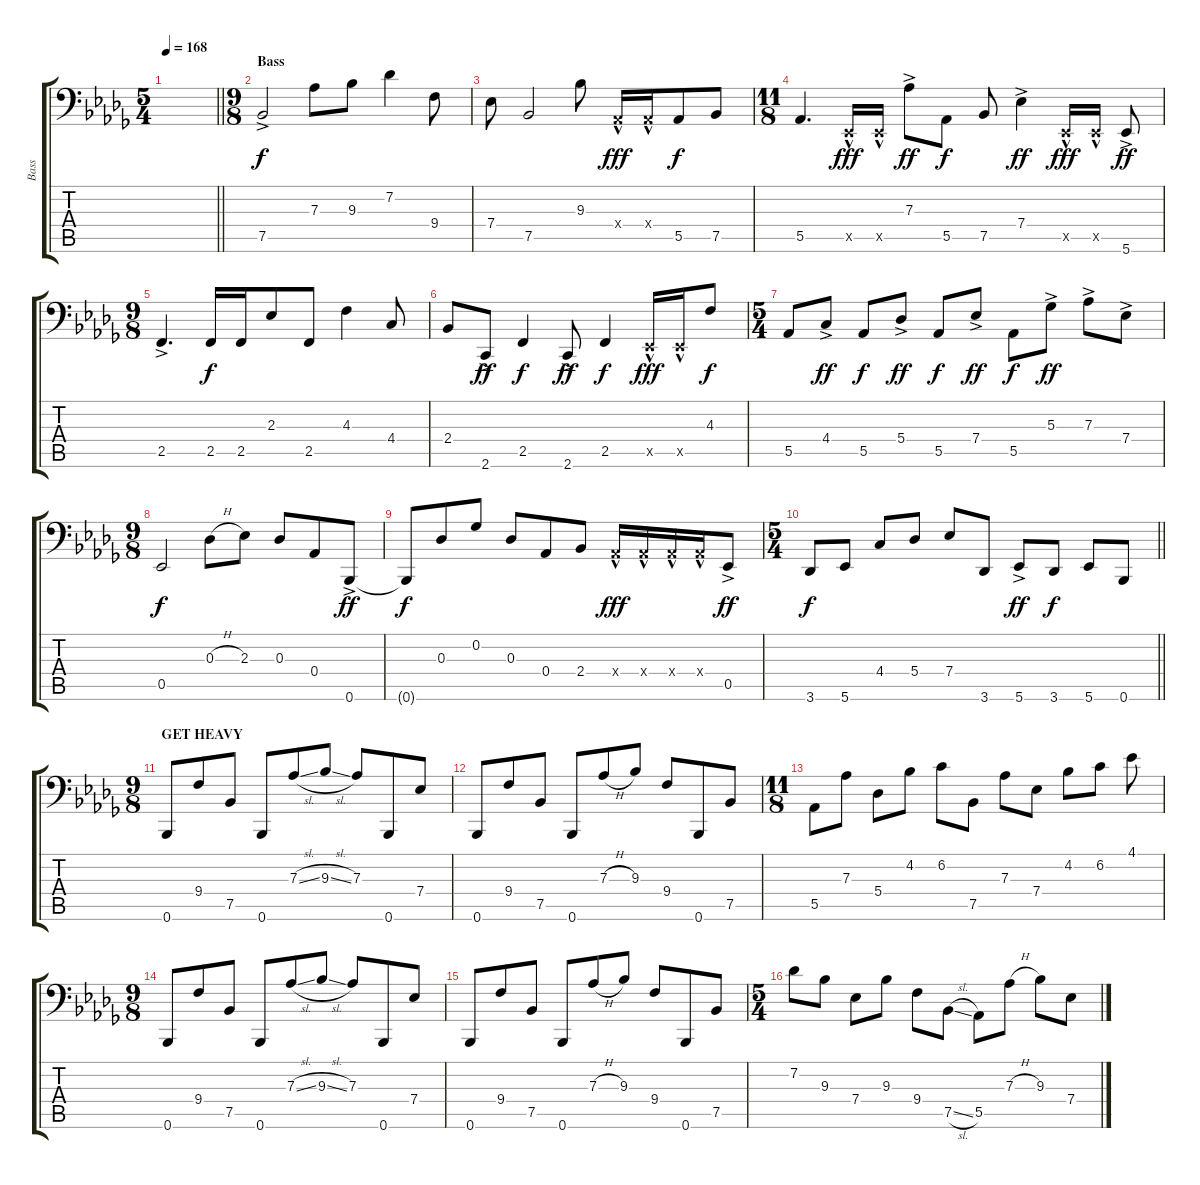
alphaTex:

\track ("Bass" "Bass") {instrument electricbassfinger}
\staff {score tabs}
\tuning (B2 Gb2 Db2 Ab1 Eb1 Bb0) {hide}
\ts (5 4)
\tempo 168
\clef f4
\barLineRight lightlight
\ks bbminor
|
\ts (9 8)
\section ("" "Bass")
7.5{ac}.2 7.3.8{dy f} 9.3.8 7.2.4 9.4.8 |
7.4.8 7.5.2 9.3.8 0.4{hac x}.16{dy fff} 0.4{hac x}.16 5.5.8{dy f} 7.5.8 |
\ts (11 8)
5.5.4{d} 0.5{hac x}.16{dy fff} 0.5{hac x}.16 7.3{ac}.8{dy ff} 5.5.8{dy f} 7.5.8 7.4{ac}.4{dy ff} 0.5{hac x}.16{dy fff} 0.5{hac x}.16 5.6{ac}.8{dy ff} |
\ts (9 8)
2.5{ac}.4{d} 2.5.16{dy f} 2.5.16 2.3.8 2.5.8 4.3.4 4.4.8 |
2.4.8 2.6{ac}.8{dy ff} 2.5.4{dy f} 2.6{ac}.8{dy ff} 2.5.4{dy f} 0.5{hac x}.16{dy fff} 0.5{hac x}.16 4.3.8{dy f} |
\ts (5 4)
5.5.8 4.4{ac}.8{dy ff} 5.5.8{dy f} 5.4{ac}.8{dy ff} 5.5.8{dy f} 7.4{ac}.8{dy ff} 5.5.8{dy f} 5.3{ac}.8{dy ff} 7.3{ac}.8 7.4{ac}.8 |
\ts (9 8)
0.5.2{dy f} 0.3{h}.8 2.3.8 0.3.8 0.4.8 0.6{ac}.8{dy ff} |
0.6{t}.8{dy f} 0.3.8 0.2.8 0.3.8 0.4.8 2.4.8 0.4{hac x}.16{dy fff} 0.4{hac x}.16 0.4{hac x}.16 0.4{hac x}.16 0.5{ac}.8{dy ff} |
\ts (5 4)
\barLineRight lightlight
3.6.8{dy f} 5.6.8 4.4.8 5.4.8 7.4.8 3.6.8 5.6{ac}.8{dy ff} 3.6.8{dy f} 5.6.8 0.6.8 |
\ts (9 8)
\section ("" "GET HEAVY")
0.6.8 9.4.8 7.5.8 0.6.8 7.3{sl}.8 9.3{sl}.8 7.3.8 0.6.8 7.4.8 |
0.6.8 9.4.8 7.5.8 0.6.8 7.3{h}.8 9.3.8 9.4.8 0.6.8 7.5.8 |
\ts (11 8)
5.5.8 7.3.8 5.4.8 4.2.8 6.2.8 7.5.8 7.3.8 7.4.8 4.2.8 6.2.8 4.1.8 |
\ts (9 8)
0.6.8 9.4.8 7.5.8 0.6.8 7.3{sl}.8 9.3{sl}.8 7.3.8 0.6.8 7.4.8 |
0.6.8 9.4.8 7.5.8 0.6.8 7.3{h}.8 9.3.8 9.4.8 0.6.8 7.5.8 |
\ts (5 4)
7.2.8 9.3.8 7.4.8 9.3.8 9.4.8 7.5{sl}.8 5.5.8 7.3{h}.8 9.3.8 7.4.8
